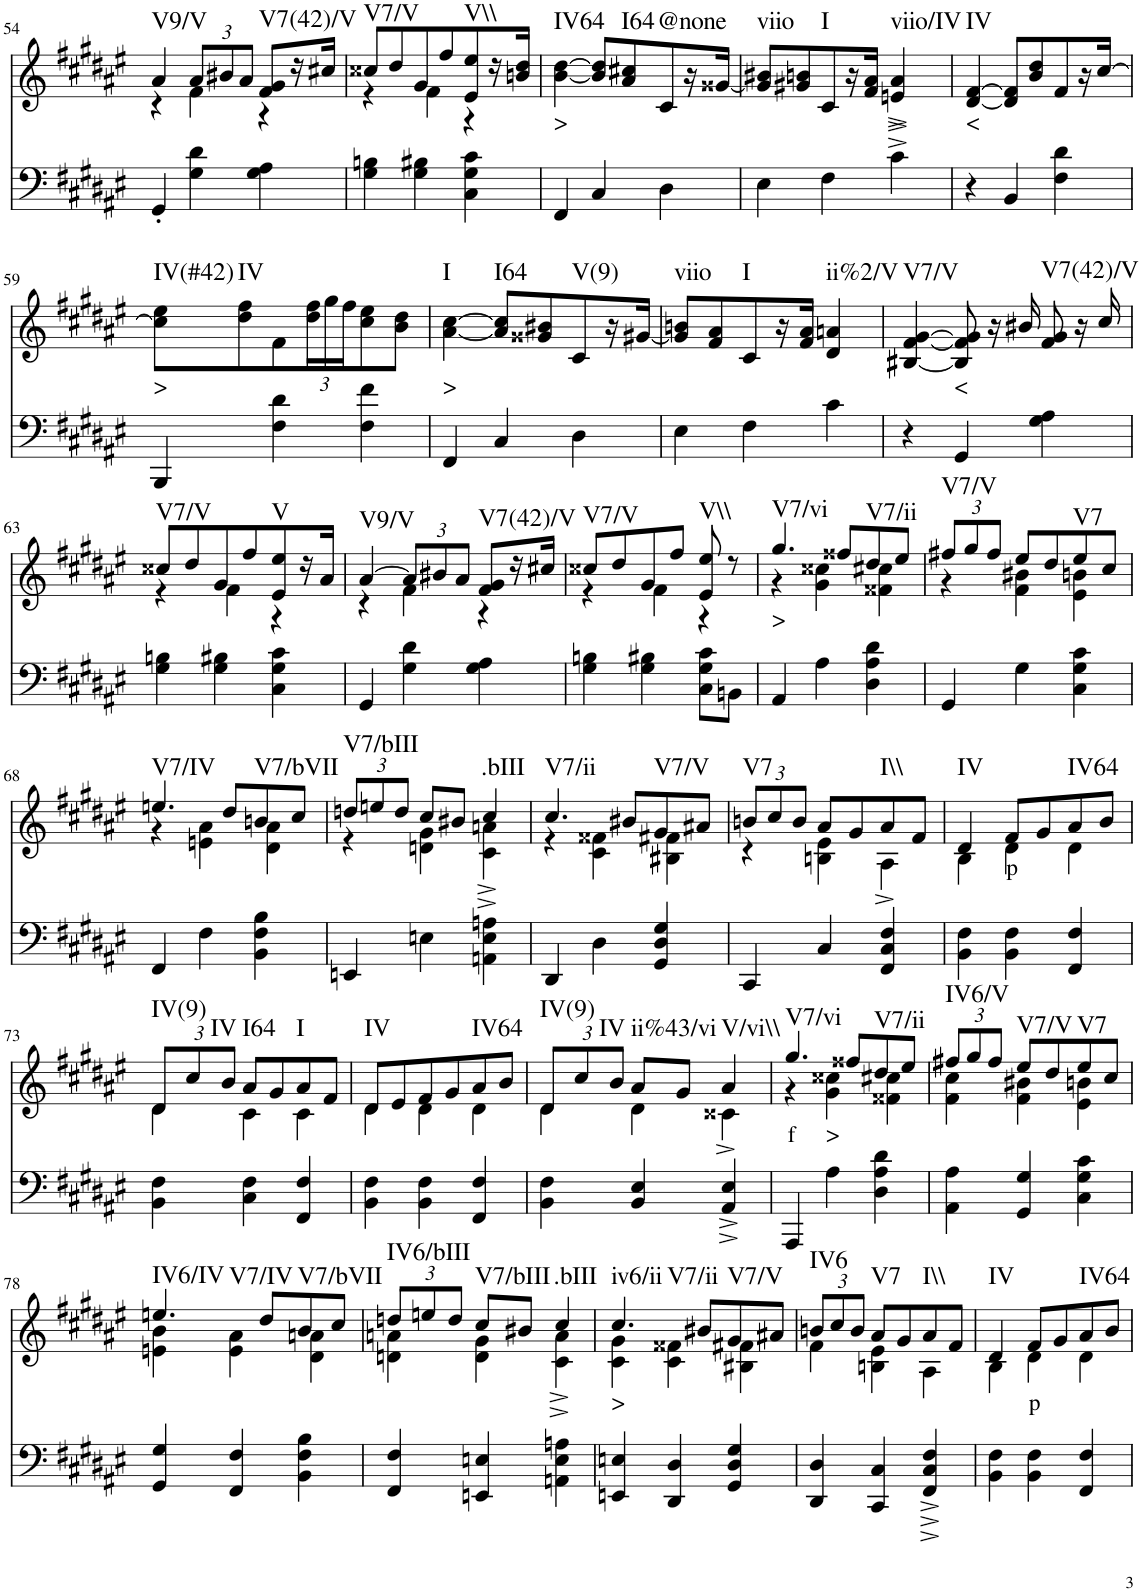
**kern	**kern	**text	**harte
*part2	*part1	*part1	*part1
*staff2	*staff1	*staff1	*
*I"Piano	*I"Piano	*	*
*I'Pno	*I'Pno	*	*
!!LO:PB:g=z
*clefF4	*clefG2	*	*
*k[f#c#g#d#a#e#]	*k[f#c#g#d#a#e#]	*	*
*M3/4	*M3/4	*	*
=54	=54	=54	=54
*	*^	*	*
!	!	!	!	!LO:H:kt=V9/V
4GG#'/	4a#/	4r	.	N
*	*Xbrackettup	*	*	*
4G#\ 4d#\	12a#/L	4f#\	.	.
.	12b#X/	.	.	.
.	12a#/J	.	.	.
!	!	!	!	!LO:H:kt=V7(42)/V
4G#\ 4A#\	8f#/ 8g#/L	4r	.	N
.	16r	.	.	.
.	16cc#X/JJ	.	.	.
=55	=55	=55	=55	=55
!	!	!	!	!LO:H:kt=V7/V
4G#\ 4Bn\	8cc##X/L	4r	.	N
.	8dd#/	.	.	.
4G#\ 4B#X\	8g#/	4f#\	.	.
.	8ff#/	.	.	.
!	!	!	!	!LO:H:kt=V\\
4C#\ 4G#\ 4c#\	8e#/ 8ee#/	4r	.	N
.	16r	.	.	.
.	16bn/ 16dd#/JJ	.	.	.
*	*v	*v	*	*
=56	=56	=56	=56
!	!	!LO:LY:b	!LO:H:kt=IV64
4FF#/	[4b\ [4dd#\	>	N
4C#/	8b/] 8dd#/]L	.	.
!	!	!	!LO:H:kt=I64
.	8a#/ 8cc#X/	.	N
!	!	!	!LO:H:kt=@none
4D#\	8c#/	.	N
.	16r	.	.
.	[16g##X/JJ	.	.
=57	=57	=57	=57
!	!	!	!LO:H:kt=viio
4E#\	8g##/] 8b#X/L	.	N
.	8g#X/ 8bn/	.	.
!	!	!	!LO:H:kt=I
4F#\	8c#/	.	N
.	16r	.	.
.	16f#/ 16a#/JJ	.	.
!	!	!	!LO:H:kt=viio/IV
4c#^\	4en/^ 4a#/^	.	N
=58	=58	=58	=58
!	!	!LO:LY:b	!LO:H:kt=IV
4r	[4d#/ [4f#/	<	N
4BB/	8d#/] 8f#/]L	.	.
.	8b/ 8dd#/	.	.
4F#\ 4d#\	8f#/	.	.
.	16r	.	.
.	[16cc#/JJ	.	.
!!LO:LB:g=z
=59	=59	=59	=59
!	!	!LO:LY:b	!LO:H:kt=IV(#42)
4BBB/	8cc#\] 8ee#\L	>	N
!	!	!	!LO:H:kt=IV
.	8dd#\ 8ff#\	.	N
4F#\ 4d#\	8f#\	.	.
.	24dd#\ 24ff#\L	.	.
.	24gg#\	.	.
.	24ff#\J	.	.
4F#\ 4f#\	8cc#\ 8ee#\	.	.
.	8b\ 8dd#\J	.	.
=60	=60	=60	=60
!	!	!LO:LY:b	!LO:H:kt=I
4FF#/	[4a#\ [4cc#\	>	N
!	!	!	!LO:H:kt=I64
4C#/	8a#/] 8cc#/]L	.	N
.	8g##X/ 8b#X/	.	.
!	!	!	!LO:H:kt=V(9)
4D#\	8c#/	.	N
.	16r	.	.
.	[16g#X/JJ	.	.
=61	=61	=61	=61
!	!	!	!LO:H:kt=viio
4E#\	8g#/] 8bn/L	.	N
.	8f#/ 8a#/	.	.
!	!	!	!LO:H:kt=I
4F#\	8c#/	.	N
.	16r	.	.
.	16f#/ 16a#/JJ	.	.
!	!	!	!LO:H:kt=ii%2/V
4c#\	4d#/ 4an/	.	N
=62	=62	=62	=62
!	!	!	!LO:H:kt=V7/V
4r	[4B#X/ [4f#/ [4g#/	.	N
!	!	!LO:LY:b	!
4GG#/	8B#/] 8f#/] 8g#/]	<	.
.	16r	.	.
.	16b#X/	.	.
!	!	!	!LO:H:kt=V7(42)/V
4G#\ 4A#\	8f#/ 8g#/	.	N
.	16r	.	.
.	16cc#/	.	.
!!LO:LB:g=z
=63	=63	=63	=63
*	*^	*	*
!	!	!	!	!LO:H:kt=V7/V
4G#\ 4Bn\	8cc##X/L	4r	.	N
.	8dd#/	.	.	.
4G#\ 4B#X\	8g#/	4f#\	.	.
.	8ff#/	.	.	.
!	!	!	!	!LO:H:kt=V
4C#\ 4G#\ 4c#\	8e#/ 8ee#/	4r	.	N
.	16r	.	.	.
.	16a#/JJ	.	.	.
=64	=64	=64	=64	=64
!	!	!	!	!LO:H:kt=V9/V
4GG#/	[4a#/	4r	.	N
4G#\ 4d#\	12a#/L]	4f#\	.	.
.	12b#X/	.	.	.
.	12a#/J	.	.	.
!	!	!	!	!LO:H:kt=V7(42)/V
4G#\ 4A#\	8f#/ 8g#/L	4r	.	N
.	16r	.	.	.
.	16cc#X/JJ	.	.	.
=65	=65	=65	=65	=65
!	!	!	!	!LO:H:kt=V7/V
4G#\ 4Bn\	8cc##X/L	4r	.	N
.	8dd#/	.	.	.
4G#\ 4B#X\	8g#/	4f#\	.	.
.	8ff#/J	.	.	.
!	!	!	!	!LO:H:kt=V\\
8C#\ 8G#\ 8c#\L	8e#/ 8ee#/	4r	.	N
8BBn\J	8r	.	.	.
=66	=66	=66	=66	=66
!	!	!	!LO:LY:b	!LO:H:kt=V7/vi
4AA#/	4.gg#/	4r	>	N
4A#\	.	4g#\ 4cc##X\	.	.
.	8ff##X/L	.	.	.
!	!	!	!	!LO:H:kt=V7/ii
4D#\ 4A#\ 4d#\	8dd#/	4f##X\ 4cc#X\	.	N
.	8ee#/J	.	.	.
=67	=67	=67	=67	=67
!	!	!	!	!LO:H:kt=V7/V
4GG#/	12ff#X/L	4r	.	N
.	12gg#/	.	.	.
.	12ff#/J	.	.	.
4G#\	8ee#/L	4f#\ 4b#X\	.	.
.	8dd#/	.	.	.
!	!	!	!	!LO:H:kt=V7
4C#\ 4G#\ 4c#\	8ee#/	4e#\ 4bn\	.	N
.	8cc#/J	.	.	.
!!LO:LB:g=z	!!
=68	=68	=68	=68	=68
!	!	!	!	!LO:H:kt=V7/IV
4FF#/	4.een/	4r	.	N
4F#\	.	4en\ 4a#\	.	.
.	8dd#/L	.	.	.
!	!	!	!	!LO:H:kt=V7/bVII
4BB\ 4F#\ 4B\	8bn/	4d#\ 4a#\	.	N
.	8cc#/J	.	.	.
=69	=69	=69	=69	=69
!	!	!	!	!LO:H:kt=V7/bIII
4EEn/	12ddn/L	4r	.	N
.	12een/	.	.	.
.	12dd/J	.	.	.
4En\	8cc#/L	4dn\ 4g#\	.	.
.	8b#X/J	.	.	.
!	!	!	!	!LO:H:kt=.bIII
4AAn\ 4E\ 4An\	4cc#/	4c#\^ 4an\^	.	N
=70	=70	=70	=70	=70
!	!	!	!	!LO:H:kt=V7/ii
4DD#/	4.cc#/	4r	.	N
4D#\	.	4c#\ 4f##X\	.	.
.	8b#X/L	.	.	.
!	!	!	!	!LO:H:kt=V7/V
4GG#/ 4D#/ 4G#/	8g#/	4B#X\ 4f#X\	.	N
.	8a#X/J	.	.	.
=71	=71	=71	=71	=71
!	!	!	!	!LO:H:kt=V7
4CC#/	12bn/L	4r	.	N
.	12cc#/	.	.	.
.	12b/J	.	.	.
4C#/	8a#/L	4Bn\ 4e#\	.	.
.	8g#/	.	.	.
!	!	!	!	!LO:H:kt=I\\
4FF#/ 4C#/ 4F#/	8a#/	4A#^\	.	N
.	8f#/J	.	.	.
=72	=72	=72	=72	=72
!	!	!	!	!LO:H:kt=IV
4BB\ 4F#\	4d#/	4B\	.	N
!	!	!	!LO:LY:b	!
4BB\ 4F#\	8f#/L	4d#\	p	.
.	8g#/	.	.	.
!	!	!	!	!LO:H:kt=IV64
4FF#/ 4F#/	8a#/	4d#\	.	N
.	8b/J	.	.	.
!!LO:LB:g=z	!!
=73	=73	=73	=73	=73
!	!	!	!	!LO:H:kt=IV(9)
4BB\ 4F#\	12d#/L	4d#\	.	N
!	!	!	!	!LO:H:kt=IV
.	12cc#/	.	.	N
.	12b/J	.	.	.
!	!	!	!	!LO:H:kt=I64
4C#\ 4F#\	8a#/L	4c#\	.	N
.	8g#/	.	.	.
!	!	!	!	!LO:H:kt=I
4FF#/ 4F#/	8a#/	4c#\	.	N
.	8f#/J	.	.	.
=74	=74	=74	=74	=74
!	!	!	!	!LO:H:kt=IV
4BB\ 4F#\	8d#/L	4d#\	.	N
.	8e#/	.	.	.
4BB\ 4F#\	8f#/	4d#\	.	.
.	8g#/	.	.	.
!	!	!	!	!LO:H:kt=IV64
4FF#/ 4F#/	8a#/	4d#\	.	N
.	8b/J	.	.	.
=75	=75	=75	=75	=75
!	!	!	!	!LO:H:kt=IV(9)
4BB\ 4F#\	12d#/L	4d#\	.	N
!	!	!	!	!LO:H:kt=IV
.	12cc#/	.	.	N
.	12b/J	.	.	.
!	!	!	!	!LO:H:kt=ii%43/vi
4BB/ 4E#/	8a#/L	4d#\	.	N
.	8g#/J	.	.	.
!	!	!	!	!LO:H:kt=V/vi\\
4AA#/^ 4E#/^	4a#/	4c##X^\	.	N
=76	=76	=76	=76	=76
!	!	!	!LO:LY:b	!LO:H:kt=V7/vi
4AAA#/	4.gg#/	4r	f	N
!	!	!	!LO:LY:b	!
4A#\	.	4g#\ 4cc##X\	>	.
.	8ff##X/L	.	.	.
!	!	!	!	!LO:H:kt=V7/ii
4D#\ 4A#\ 4d#\	8dd#/	4f##X\ 4cc#X\	.	N
.	8ee#/J	.	.	.
=77	=77	=77	=77	=77
!	!	!	!	!LO:H:kt=IV6/V
4AA#\ 4A#\	12ff#X/L	4f#\ 4cc#\	.	N
.	12gg#/	.	.	.
.	12ff#/J	.	.	.
!	!	!	!	!LO:H:kt=V7/V
4GG#/ 4G#/	8ee#/L	4f#\ 4b#X\	.	N
.	8dd#/	.	.	.
!	!	!	!	!LO:H:kt=V7
4C#\ 4G#\ 4c#\	8ee#/	4e#\ 4bn\	.	N
.	8cc#/J	.	.	.
!!LO:LB:g=z	!!
=78	=78	=78	=78	=78
!	!	!	!	!LO:H:n=1:kt=IV6/IV
!	!	!	!	!LO:H:n=2:kt=V7/IV
4GG#/ 4G#/	4.een/	4en\ 4b\	.	N N
4FF#/ 4F#/	.	4e\ 4a#\	.	.
.	8dd#/L	.	.	.
!	!	!	!	!LO:H:kt=V7/bVII
4BB\ 4F#\ 4B\	8b/	4d#\ 4an\	.	N
.	8cc#/J	.	.	.
=79	=79	=79	=79	=79
!	!	!	!	!LO:H:kt=IV6/bIII
4FF#/ 4F#/	12ddn/L	4dn\ 4an\	.	N
.	12een/	.	.	.
.	12dd/J	.	.	.
!	!	!	!	!LO:H:kt=V7/bIII
4EEn/ 4En/	8cc#/L	4d\ 4g#\	.	N
.	8b#X/J	.	.	.
!	!	!	!	!LO:H:kt=.bIII
4AAn\ 4E\ 4An\	4cc#/	4c#\^ 4a\^	.	N
=80	=80	=80	=80	=80
!	!	!	!LO:LY:b	!LO:H:n=1:kt=iv6/ii
!	!	!	!	!LO:H:n=2:kt=V7/ii
4EEn/ 4En/	4.cc#/	4c#\ 4g#\	>	N N
4DD#/ 4D#/	.	4c#\ 4f##X\	.	.
.	8b#X/L	.	.	.
!	!	!	!	!LO:H:kt=V7/V
4GG#/ 4D#/ 4G#/	8g#/	4B#X\ 4f#X\	.	N
.	8a#X/J	.	.	.
=81	=81	=81	=81	=81
!	!	!	!	!LO:H:kt=IV6
4DD#/ 4D#/	12bn/L	4f#\	.	N
.	12cc#/	.	.	.
.	12b/J	.	.	.
!	!	!	!	!LO:H:kt=V7
4CC#/ 4C#/	8a#/L	4Bn\ 4e#\	.	N
.	8g#/	.	.	.
!	!	!	!	!LO:H:kt=I\\
4FF#/^ 4C#/^ 4F#/^	8a#/	4A#\	.	N
.	8f#/J	.	.	.
=82	=82	=82	=82	=82
!	!	!	!	!LO:H:kt=IV
4BB\ 4F#\	4d#/	4B\	.	N
!	!	!	!LO:LY:b	!
4BB\ 4F#\	8f#/L	4d#\	p	.
.	8g#/	.	.	.
!	!	!	!	!LO:H:kt=IV64
4FF#/ 4F#/	8a#/	4d#\	.	N
.	8b/J	.	.	.
*	*v	*v	*	*
=	=	=	=
*-	*-	*-	*-
